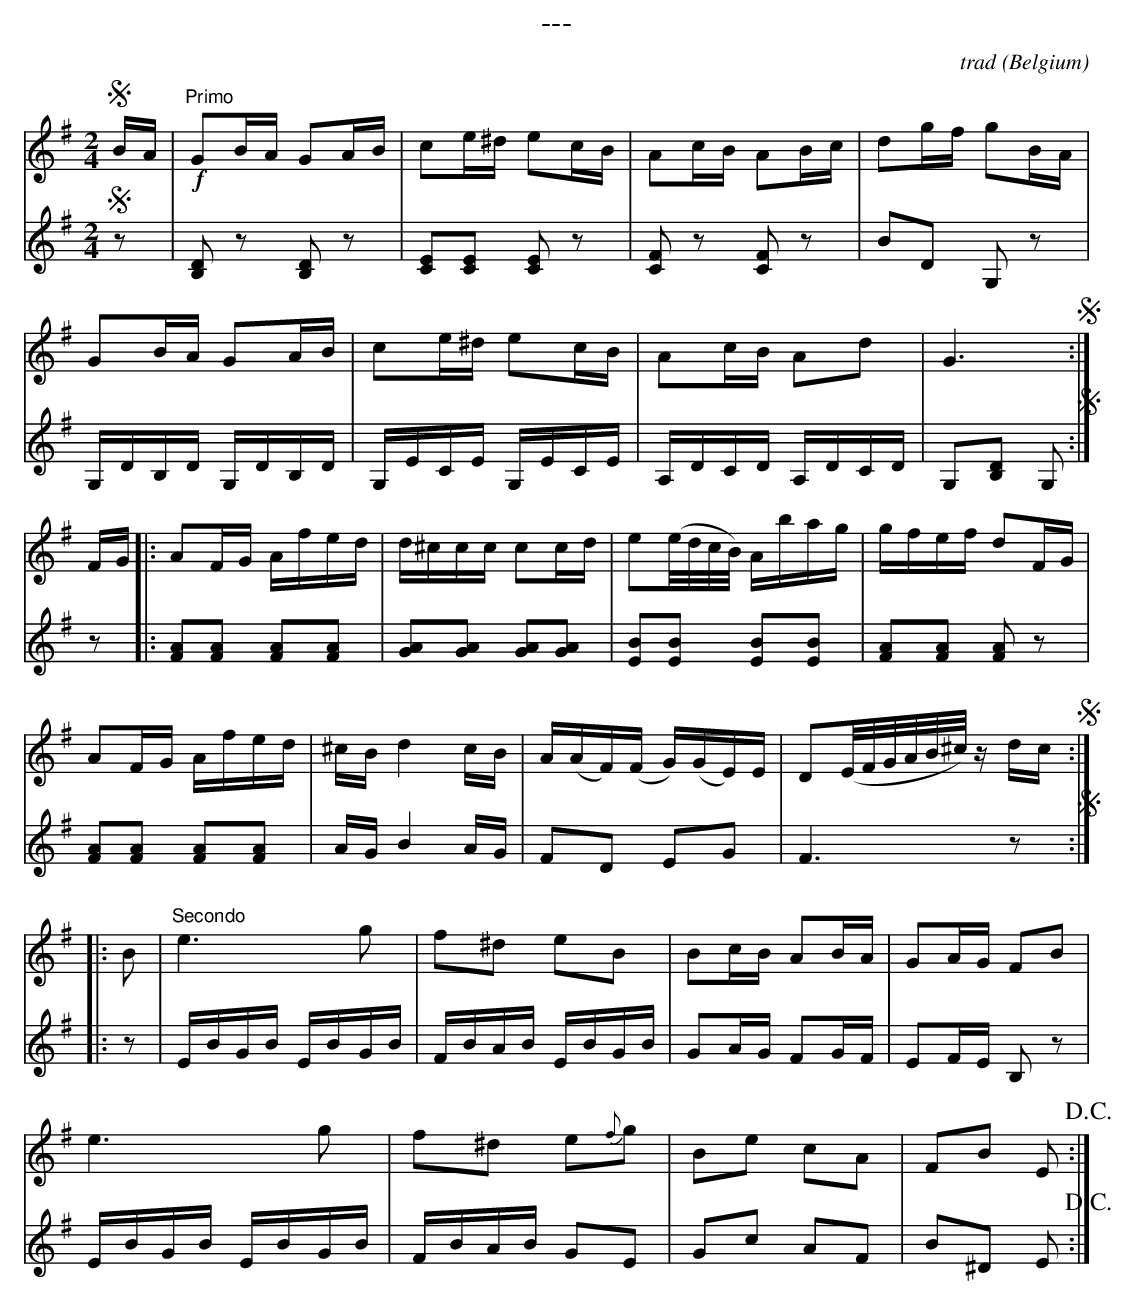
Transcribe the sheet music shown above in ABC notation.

X:1
T:---
C:trad
O:Belgium
M:2/4
L:1/16
K:Gmaj
[V:1]
!segno!BA|!f!"Primo"G2BA G2AB|c2e^d e2cB|A2cB A2Bc|d2gf g2BA|
G2BA G2AB|c2e^d e2cB|A2cB A2d2|G6!segno!:|
FG|:A2FG Afed|d^ccc c2cd|e2(e/2d/2c/2B/2) Abag|gfef d2FG|
A2FG Afed|^cB d4 cB|A(AF)(F G)(GE)E|D2(E/2F/2G/2A/2B/2^c/2) zdc !segno!:|
K:Emin
|:B2|"Secondo"e6 g2|f2^d2 e2B2|B2cB A2BA|G2AG F2B2|
e6 g2|f2^d2 e2{f}g2|B2e2 c2A2|F2B2 E2!D.C.!:|]
[V:2]
!segno!z2|[B,D]2z2 [B,D]2z2|[CE]2[CE]2 [CE]2z2|[CF]2z2 [CF]2z2|B2D2 G,2z2|G,DB,D G,DB,D|
G,ECE G,ECE|A,DCD A,DCD|G,2[B,D]2 G,2 !segno!:|
z2|:[FA]2[FA]2 [FA]2[FA]2|[GA]2[GA]2 [GA]2[GA]2|[EB]2[EB]2 [EB]2[EB]2|[FA]2[FA]2 [FA]2z2|
[FA]2[FA]2 [FA]2[FA]2|AG B4 AG|F2D2 E2G2|F6 z2!segno!:|
K:Emin
|:z2|EBGB EBGB|FBAB EBGB|G2AG F2GF|E2FE B,2z2|
EBGB EBGB|FBAB G2E2|G2c2 A2F2|B2^D2 E2 !D.C.!:|]
